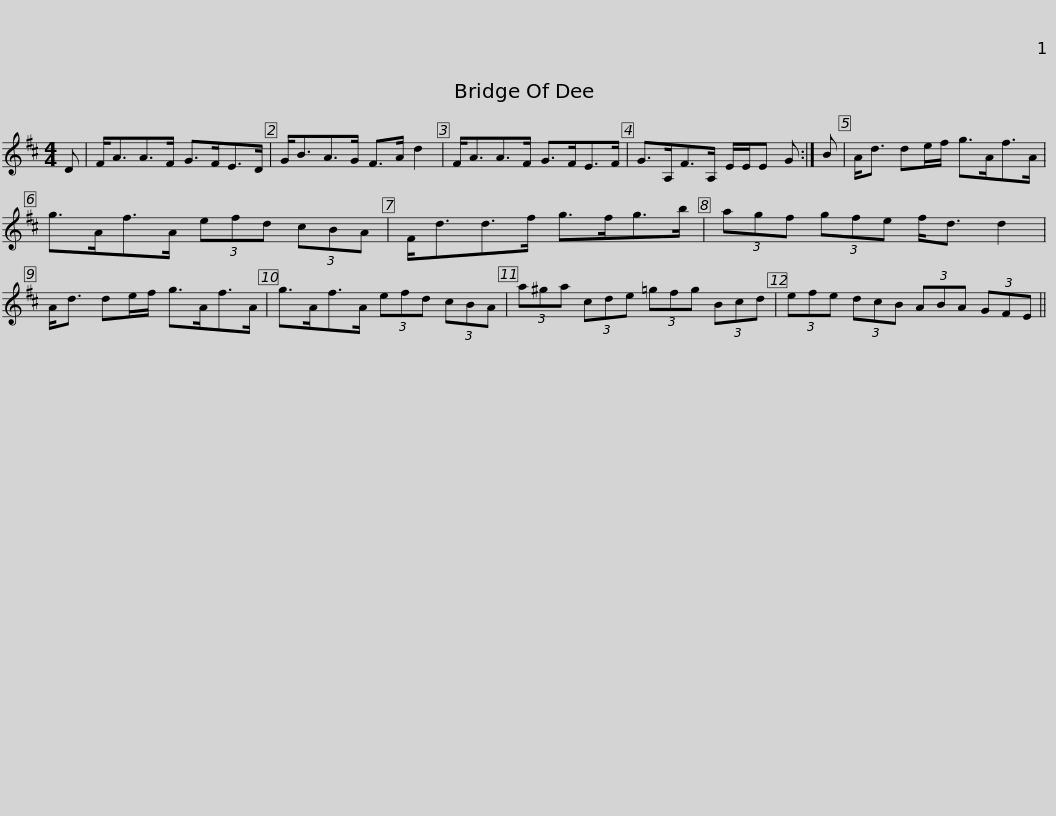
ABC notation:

X:1
L:1/8
M:4/4
I:linebreak $
K:D
V:1 treble
V:1
 D | F<AA>F G>FE>D | G<BA>G F>A d2 | F<AA>F G>FE>F | G>A,F>A, E/E/E G :| %5
 B |$ A<d de/f/ g>Af>A | g>Af>A (3efd (3cBA | F<dd>f g>fg>b | (3agf (3gfe f<d d2 |$ %10
 A<d de/f/ g>Af>A | g>Af>A (3efd (3cBA | (3a^ga (3cde (3=gfg (3Bcd | (3efe (3dcB (3ABA (3GFE || %14
